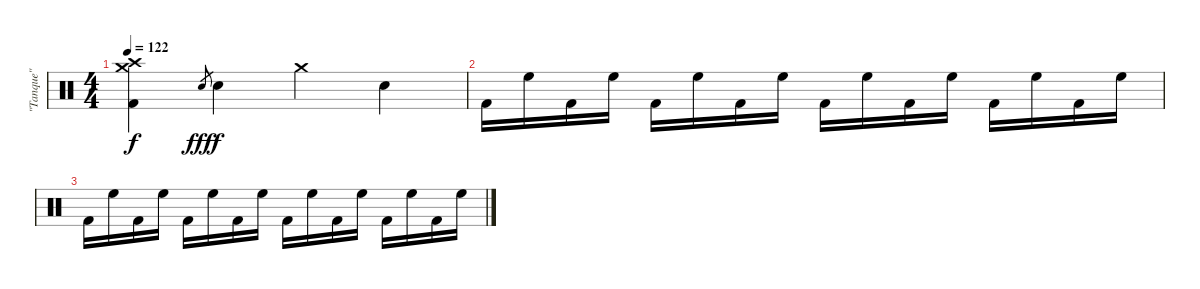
\track ("\"Tanque\"" "\"Tanque\"") {instrument percussion}
\staff {score}
\articulation defaults
\ts (4 4)
\tempo 122
\clef neutral
\ks c
("Crash medium (hit)" "Crash high (hit)" "Kick (hit) 2").4{dy f} "Snare (hit) 2".8{gr dy fff} "Snare (hit) 2".4{dy f} "Crash medium (hit)".4 "Snare (hit) 2".4 |
"Kick (hit) 2".16{volume 2} "High Floor Tom (hit)".16 "Kick (hit) 2".16 "High Floor Tom (hit)".16 "Kick (hit) 2".16 "High Floor Tom (hit)".16 "Kick (hit) 2".16 "High Floor Tom (hit)".16{volume 4} "Kick (hit) 2".16 "High Floor Tom (hit)".16 "Kick (hit) 2".16 "High Floor Tom (hit)".16 "Kick (hit) 2".16 "High Floor Tom (hit)".16 "Kick (hit) 2".16 "High Floor Tom (hit)".16{volume 8} |
"Kick (hit) 2".16 "High Floor Tom (hit)".16 "Kick (hit) 2".16 "High Floor Tom (hit)".16 "Kick (hit) 2".16 "High Floor Tom (hit)".16{volume 12} "Kick (hit) 2".16 "High Floor Tom (hit)".16 "Kick (hit) 2".16 "High Floor Tom (hit)".16{volume 14} "Kick (hit) 2".16 "High Floor Tom (hit)".16 "Kick (hit) 2".16 "High Floor Tom (hit)".16 "Kick (hit) 2".16 "High Floor Tom (hit)".16{volume 16}
